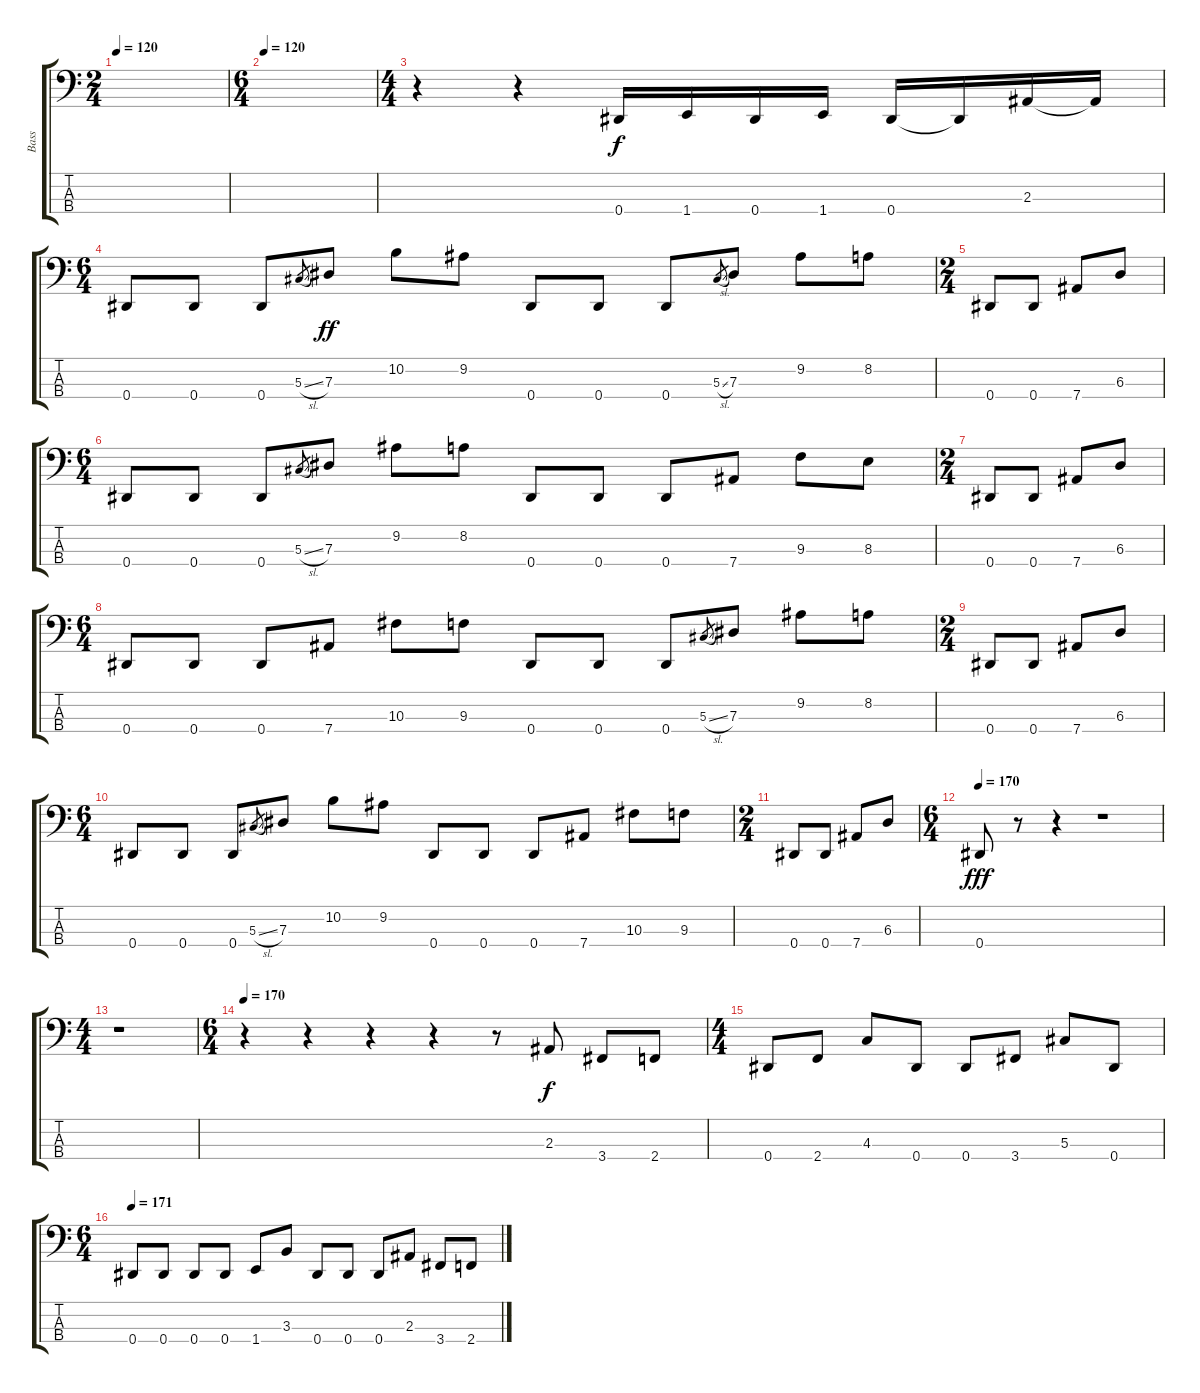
\track ("Bass" "Bass") {instrument electricbasspick}
\staff {score tabs}
\tuning (Gb2 Db2 Ab1 Eb1) {hide}
\ts (2 4)
\tempo 120
\tempo 110
\tempo 120
\clef f4
\ks c
|
\ts (6 4)
\tempo 120
|
\ts (4 4)
r.4 r.4 0.4.16 1.4.16 0.4.16 1.4.16 0.4.16 0.4{t}.16 2.3.16 2.3{t}.16 |
\ts (6 4)
0.4.8 0.4.8 0.4.8 5.3{sl}.8{gr dy f} 7.3.8{dy ff} 10.2.8 9.2.8 0.4.8 0.4.8 0.4.8 5.3{sl}.8{gr} 7.3.8 9.2.8 8.2.8 |
\ts (2 4)
0.4.8 0.4.8 7.4.8 6.3.8 |
\ts (6 4)
0.4.8 0.4.8 0.4.8 5.3{sl}.8{gr} 7.3.8 9.2.8 8.2.8 0.4.8 0.4.8 0.4.8 7.4.8 9.3.8 8.3.8 |
\ts (2 4)
0.4.8 0.4.8 7.4.8 6.3.8 |
\ts (6 4)
0.4.8 0.4.8 0.4.8 7.4.8 10.3.8 9.3.8 0.4.8 0.4.8 0.4.8 5.3{sl}.8{gr} 7.3.8 9.2.8 8.2.8 |
\ts (2 4)
0.4.8 0.4.8 7.4.8 6.3.8 |
\ts (6 4)
0.4.8 0.4.8 0.4.8 5.3{sl}.8{gr} 7.3.8 10.2.8 9.2.8 0.4.8 0.4.8 0.4.8 7.4.8 10.3.8 9.3.8 |
\ts (2 4)
0.4.8 0.4.8 7.4.8 6.3.8 |
\ts (6 4)
\tempo 170
0.4.8{dy fff} r.8 r.4 r.1 |
\ts (4 4)
r.1 |
\ts (6 4)
\tempo 170
r.4 r.4 r.4 r.4 r.8 2.3.8{dy f} 3.4.8 2.4.8 |
\ts (4 4)
0.4.8 2.4.8 4.3.8 0.4.8 0.4.8 3.4.8 5.3.8 0.4.8 |
\ts (6 4)
\tempo 170
\tempo 171
0.4.8 0.4.8 0.4.8 0.4.8 1.4.8 3.3.8 0.4.8 0.4.8 0.4.8 2.3.8 3.4.8 2.4.8
